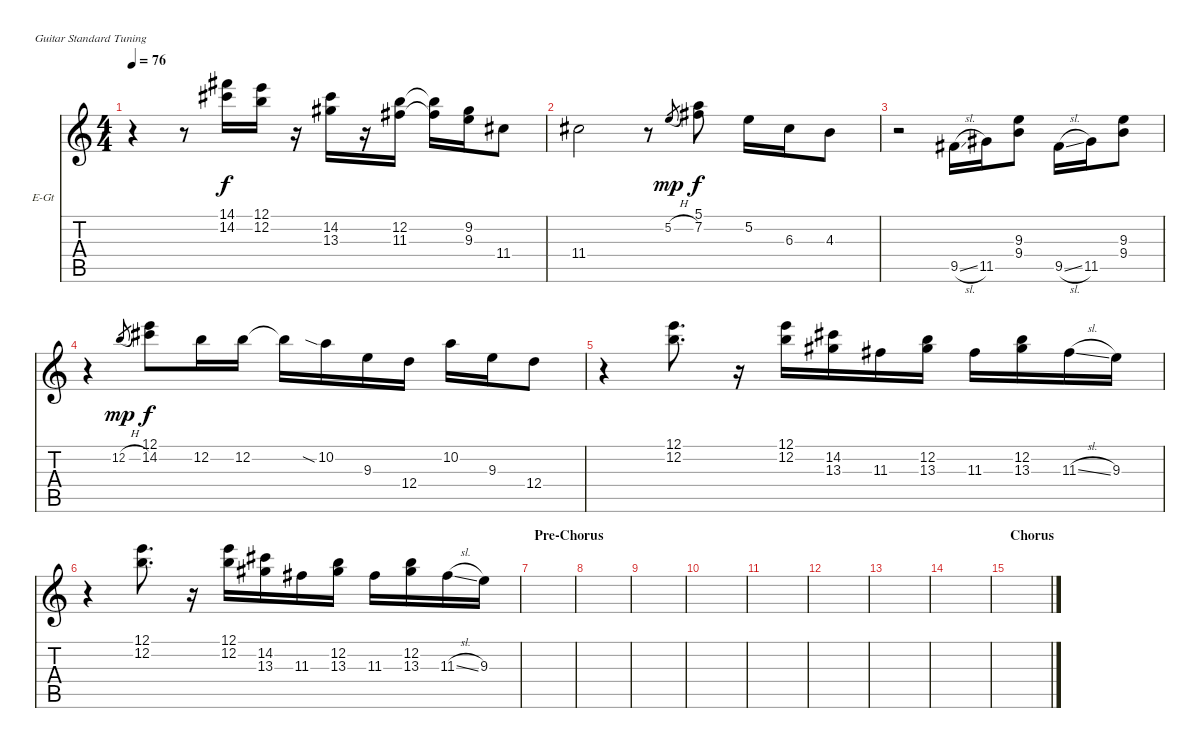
\defaultSystemsLayout 4
\bracketExtendMode nobrackets
\firstSystemTrackNameOrientation horizontal
\otherSystemsTrackNameOrientation horizontal
\track ("Mike McCready (Clean)" "E-Gt") {instrument electricguitarclean}
\staff {score tabs}
\tuning (E4 B3 G3 D3 A2 E2)
\ts (4 4)
\tempo 76
\clef g2
\ks c
r.4{dy f} r.8 (14.1 14.2).16 (12.1 12.2).16 r.16 (14.2 13.3).16 r.16 (12.2 11.3).16 (12.2{t} 11.3{t}).16 (9.2 9.3).16 11.4.8 |
11.4.2 r.8 5.2{h}.8{gr dy mp} (5.1 7.2).8{dy f} 5.2.16 6.3.16 4.3.8 |
r.2 9.5{sl}.16 11.5.16 (9.3 9.4).8 9.5{sl}.16 11.5.16 (9.3 9.4).8 |
r.4 12.2{h}.8{gr dy mp} (12.1 14.2).8{dy f} 12.2.16 12.2.16 12.2{t}.16 10.2{sia}.16 9.3.16 12.4.16 10.2.16 9.3.16 12.4.8 |
r.4 (12.1 12.2).8{d} r.16 (12.1 12.2).16 (14.2 13.3).16 11.3.16 (12.2 13.3).16 11.3.16 (12.2 13.3).16 11.3{sl}.16 9.3.16 |
r.4 (12.1 12.2).8{d} r.16 (12.1 12.2).16 (14.2 13.3).16 11.3.16 (12.2 13.3).16 11.3.16 (12.2 13.3).16 11.3{sl}.16 9.3.16 |
\section ("" "Pre-Chorus")
|
|
|
|
|
|
|
|
\section ("" "Chorus")
